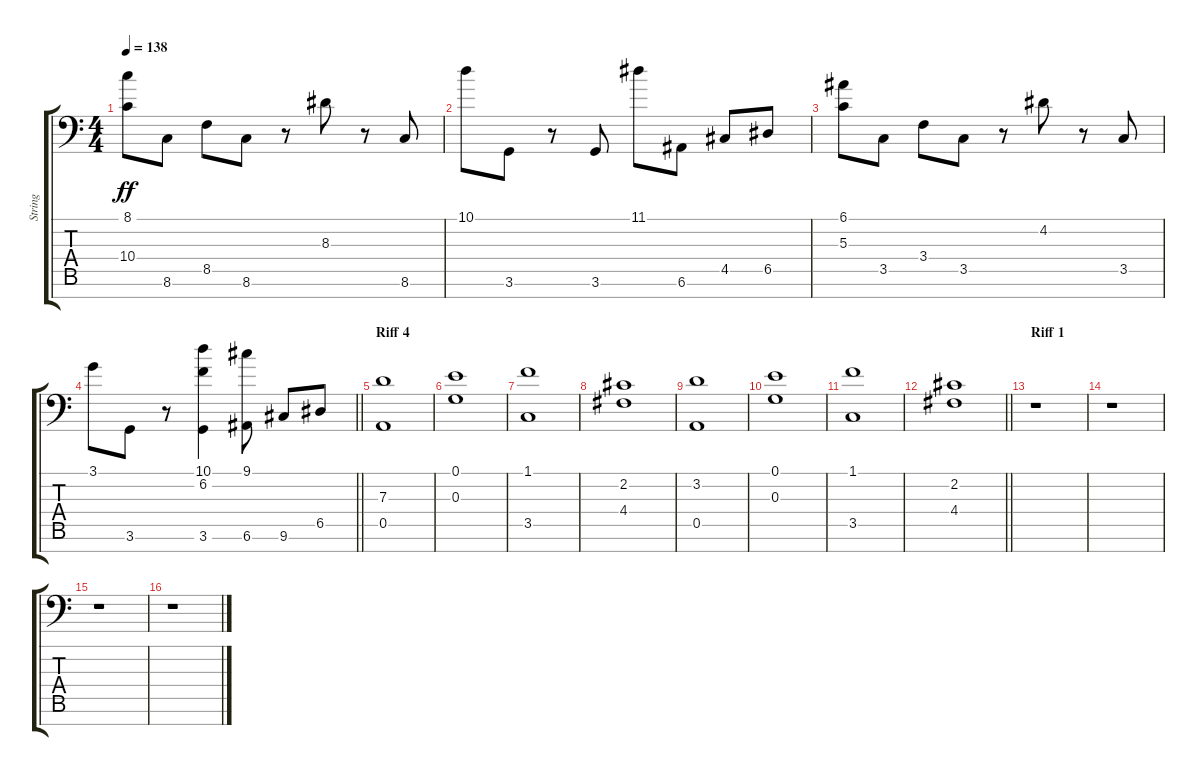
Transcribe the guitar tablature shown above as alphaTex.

\track ("String" "String") {instrument stringensemble2}
\staff {score tabs}
\tuning (E4 B3 G3 D3 A2 E2 C-1) {hide}
\ts (4 4)
\tempo 138
\clef f4
\ks c
(8.1 10.4).8{dy ff} 8.6.8 8.5.8 8.6.8 r.8 8.3.8 r.8 8.6.8 |
10.1.8 3.6.8 r.8 3.6.8 11.1.8 6.6.8 4.5.8 6.5.8 |
(6.1 5.3).8 3.5.8 3.4.8 3.5.8 r.8 4.2.8 r.8 3.5.8 |
\barLineRight lightlight
3.1.8 3.6.8 r.8 (10.1 6.2 3.6).4 (9.1 6.6).8 9.6.8 6.5.8 |
\section ("" "Riff 4")
(7.3 0.5).1 |
(0.1 0.3).1 |
(1.1 3.5).1 |
(2.2 4.4).1 |
(3.2 0.5).1 |
(0.1 0.3).1 |
(1.1 3.5).1 |
\barLineRight lightlight
(2.2 4.4).1 |
\section ("" "Riff 1")
r.1 |
r.1 |
r.1 |
r.1
